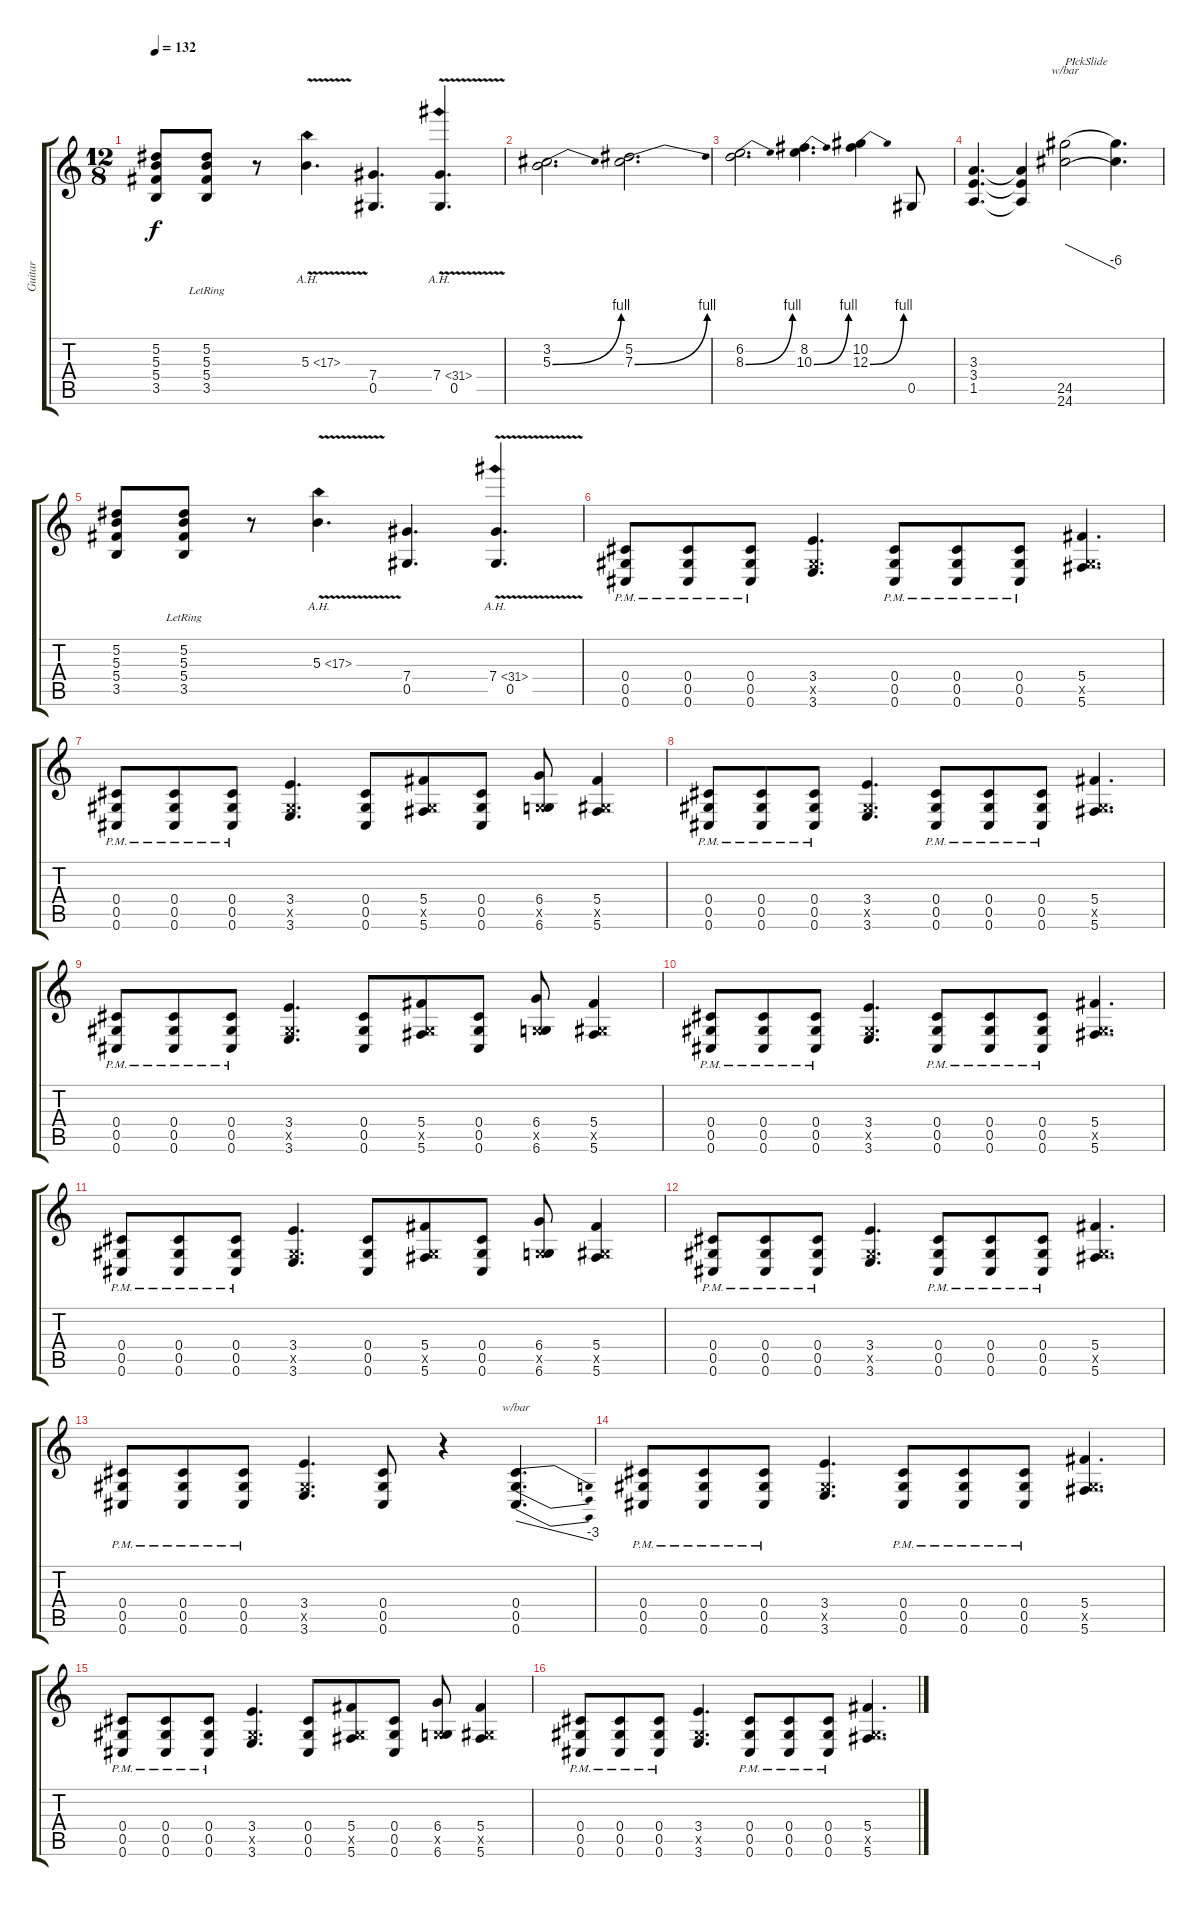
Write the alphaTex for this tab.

\track ("Guitar" "Guitar") {instrument distortionguitar}
\staff {score tabs}
\tuning (Eb4 Bb3 Gb3 Db3 Ab2 Db2) {hide}
\ts (12 8)
\tempo 132
\clef g2
\ks c
(5.2 5.3 5.4 3.5).8{dy f} (5.2{lr} 5.3{lr} 5.4{lr} 3.5{lr}).8 r.8 5.3{ah 12 v}.4{d} (7.4 0.5).4{d} (7.4{ah 24 v} 0.5).4{d} |
(3.2 5.3{be (bend 0 0 60 4)}).2{d} (5.2 7.3{be (bend 0 0 60 4)}).2{d} |
(6.2 8.3{be (bend 0 0 60 4)}).2{d} (8.2 10.3{be (bend 0 0 60 4)}).4{d} (10.2 12.3{be (bend 0 0 60 4)}).4 0.5.8 |
(3.3 3.4 1.5).4{d} (3.3{t} 3.4{t} 1.5{t}).4 (24.5 24.6).2{tbe (dive default 0 0 60 -24) txt "PIckSlide"} (24.5{t} 24.6{t}).4{d} |
(5.2 5.3 5.4 3.5).8 (5.2{lr} 5.3{lr} 5.4{lr} 3.5{lr}).8 r.8 5.3{ah 12 v}.4{d} (7.4 0.5).4{d} (7.4{ah 24 v} 0.5).4{d} |
(0.4 0.5 0.6{pm}).8 (0.4 0.5 0.6{pm}).8 (0.4 0.5 0.6{pm}).8 (3.4 0.5{x} 3.6).4{d} (0.4 0.5 0.6{pm}).8 (0.4 0.5 0.6{pm}).8 (0.4 0.5 0.6{pm}).8 (5.4 0.5{x} 5.6).4{d} |
(0.4 0.5 0.6{pm}).8 (0.4 0.5 0.6{pm}).8 (0.4 0.5 0.6{pm}).8 (3.4 0.5{x} 3.6).4{d} (0.4 0.5 0.6).8 (5.4 0.5{x} 5.6).8 (0.4 0.5 0.6).8 (6.4 0.5{x} 6.6).8 (5.4 0.5{x} 5.6).4 |
(0.4 0.5 0.6{pm}).8 (0.4 0.5 0.6{pm}).8 (0.4 0.5 0.6{pm}).8 (3.4 0.5{x} 3.6).4{d} (0.4 0.5 0.6{pm}).8 (0.4 0.5 0.6{pm}).8 (0.4 0.5 0.6{pm}).8 (5.4 0.5{x} 5.6).4{d} |
(0.4 0.5 0.6{pm}).8 (0.4 0.5 0.6{pm}).8 (0.4 0.5 0.6{pm}).8 (3.4 0.5{x} 3.6).4{d} (0.4 0.5 0.6).8 (5.4 0.5{x} 5.6).8 (0.4 0.5 0.6).8 (6.4 0.5{x} 6.6).8 (5.4 0.5{x} 5.6).4 |
(0.4 0.5 0.6{pm}).8 (0.4 0.5 0.6{pm}).8 (0.4 0.5 0.6{pm}).8 (3.4 0.5{x} 3.6).4{d} (0.4 0.5 0.6{pm}).8 (0.4 0.5 0.6{pm}).8 (0.4 0.5 0.6{pm}).8 (5.4 0.5{x} 5.6).4{d} |
(0.4 0.5 0.6{pm}).8 (0.4 0.5 0.6{pm}).8 (0.4 0.5 0.6{pm}).8 (3.4 0.5{x} 3.6).4{d} (0.4 0.5 0.6).8 (5.4 0.5{x} 5.6).8 (0.4 0.5 0.6).8 (6.4 0.5{x} 6.6).8 (5.4 0.5{x} 5.6).4 |
(0.4 0.5 0.6{pm}).8 (0.4 0.5 0.6{pm}).8 (0.4 0.5 0.6{pm}).8 (3.4 0.5{x} 3.6).4{d} (0.4 0.5 0.6{pm}).8 (0.4 0.5 0.6{pm}).8 (0.4 0.5 0.6{pm}).8 (5.4 0.5{x} 5.6).4{d} |
(0.4 0.5 0.6{pm}).8 (0.4 0.5 0.6{pm}).8 (0.4 0.5 0.6{pm}).8 (3.4 0.5{x} 3.6).4{d} (0.4 0.5 0.6).8 r.4 (0.4 0.5 0.6).4{d tbe (dive default 0 0 60 -12)} |
(0.4 0.5 0.6{pm}).8 (0.4 0.5 0.6{pm}).8 (0.4 0.5 0.6{pm}).8 (3.4 0.5{x} 3.6).4{d} (0.4 0.5 0.6{pm}).8 (0.4 0.5 0.6{pm}).8 (0.4 0.5 0.6{pm}).8 (5.4 0.5{x} 5.6).4{d} |
(0.4 0.5 0.6{pm}).8 (0.4 0.5 0.6{pm}).8 (0.4 0.5 0.6{pm}).8 (3.4 0.5{x} 3.6).4{d} (0.4 0.5 0.6).8 (5.4 0.5{x} 5.6).8 (0.4 0.5 0.6).8 (6.4 0.5{x} 6.6).8 (5.4 0.5{x} 5.6).4 |
(0.4 0.5 0.6{pm}).8 (0.4 0.5 0.6{pm}).8 (0.4 0.5 0.6{pm}).8 (3.4 0.5{x} 3.6).4{d} (0.4 0.5 0.6{pm}).8 (0.4 0.5 0.6{pm}).8 (0.4 0.5 0.6{pm}).8 (5.4 0.5{x} 5.6).4{d}
